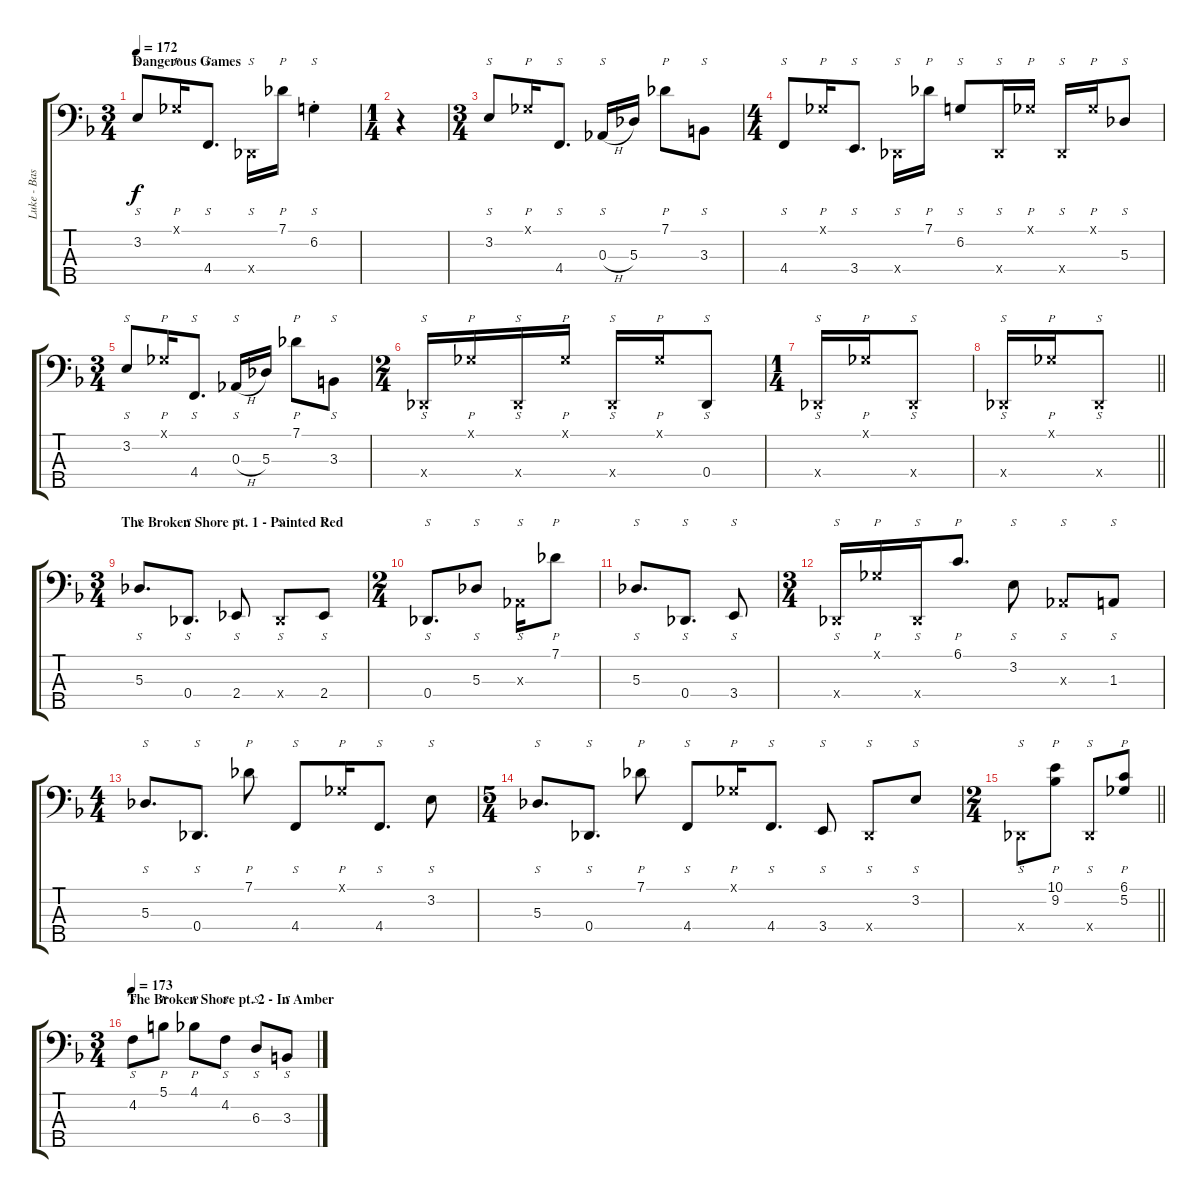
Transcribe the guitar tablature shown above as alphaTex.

\track ("Luke - Bass King" "Luke - Bas") {instrument slapbass1}
\staff {score tabs}
\tuning (Gb2 Db2 Ab1 Db1 Bb0) {hide}
\ts (3 4)
\section ("" "Dangerous Games")
\tempo 172
\clef f4
\ks dminor
3.2.8{s dy f} 0.1{x}.16{p} 4.4.8{s d} 0.4{x}.16{s} 7.1.16{p} 6.2{st}.4{s} |
\ts (1 4)
r.4 |
\ts (3 4)
3.2.8{s} 0.1{x}.16{p} 4.4.8{s d} 0.3{h}.16{s} 5.3.16 7.1.8{p} 3.3.8{s} |
\ts (4 4)
4.4.8{s} 0.1{x}.16{p} 3.4.8{s d} 0.4{x}.16{s} 7.1.16{p} 6.2.8{s} 0.4{x}.16{s} 0.1{x}.16{p} 0.4{x}.16{s} 0.1{x}.16{p} 5.3.8{s} |
\ts (3 4)
3.2.8{s} 0.1{x}.16{p} 4.4.8{s d} 0.3{h}.16{s} 5.3.16 7.1.8{p} 3.3.8{s} |
\ts (2 4)
0.4{x}.16{s} 0.1{x}.16{p} 0.4{x}.16{s} 0.1{x}.16{p} 0.4{x}.16{s} 0.1{x}.16{p} 0.4.8{s} |
\ts (1 4)
0.4{x}.16{s} 0.1{x}.16{p} 0.4{x}.8{s} |
\barLineRight lightlight
0.4{x}.16{s} 0.1{x}.16{p} 0.4{x}.8{s} |
\ts (3 4)
\section ("" "The Broken Shore pt. 1 - Painted Red")
5.3.8{s d} 0.4.8{s d} 2.4.8{s} 0.4{x}.8{s} 2.4.8{s} |
\ts (2 4)
0.4.8{s d} 5.3.8{s} 0.3{x}.16{s} 7.1.8{p} |
5.3.8{s d} 0.4.8{s d} 3.4.8{s} |
\ts (3 4)
0.4{x}.16{s} 0.1{x}.16{p} 0.4{x}.16{s} 6.1.8{p d} 3.2.8{s} 0.3{x}.8{s} 1.3.8{s} |
\ts (4 4)
5.3.8{s d} 0.4.8{s d} 7.1.8{p} 4.4.8{s} 0.1{x}.16{p} 4.4.8{s d} 3.2.8{s} |
\ts (5 4)
5.3.8{s d} 0.4.8{s d} 7.1.8{p} 4.4.8{s} 0.1{x}.16{p} 4.4.8{s d} 3.4.8{s} 0.4{x}.8{s} 3.2.8{s} |
\ts (2 4)
\barLineRight lightlight
0.4{x}.8{s} (10.1 9.2).8{p} 0.4{x}.8{s} (6.1 5.2).8{p} |
\ts (3 4)
\section ("" "The Broken Shore pt. 2 - In Amber")
\tempo 173
4.2.8{s} 5.1.8{p} 4.1.8{p} 4.2.8{s} 6.3.8{s} 3.3.8{s}
